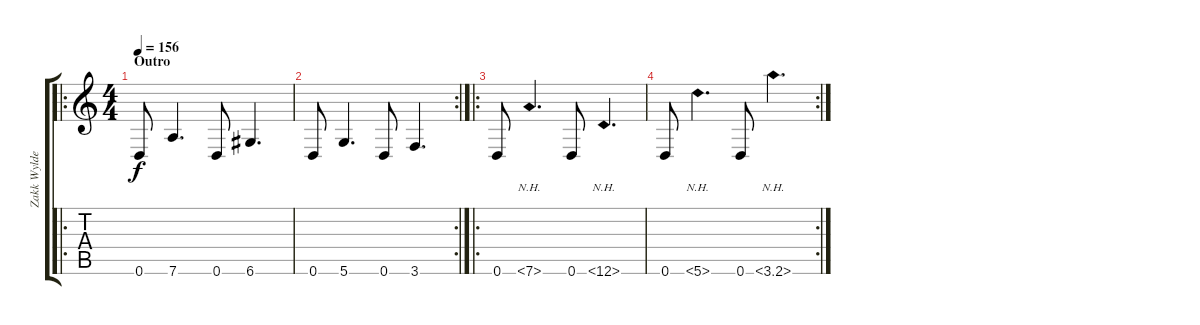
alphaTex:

\track ("Zakk Wylde" "Zakk Wylde") {instrument distortionguitar}
\staff {score tabs}
\tuning (D4 A3 F3 C3 G2 D2) {hide}
\ro
\ts (4 4)
\section ("" "Outro")
\tempo 156
\clef g2
\ks c
0.6.8{dy f} 7.6.4{d} 0.6.8 6.6.4{d} |
\rc 2
0.6.8 5.6.4{d} 0.6.8 3.6.4{d} |
\ro
0.6.8 7.6{nh}.4{d} 0.6.8 6.6{nh}.4{d} |
\rc 2
0.6.8 5.6{nh}.4{d} 0.6.8 3.6{nh}.4{d}
